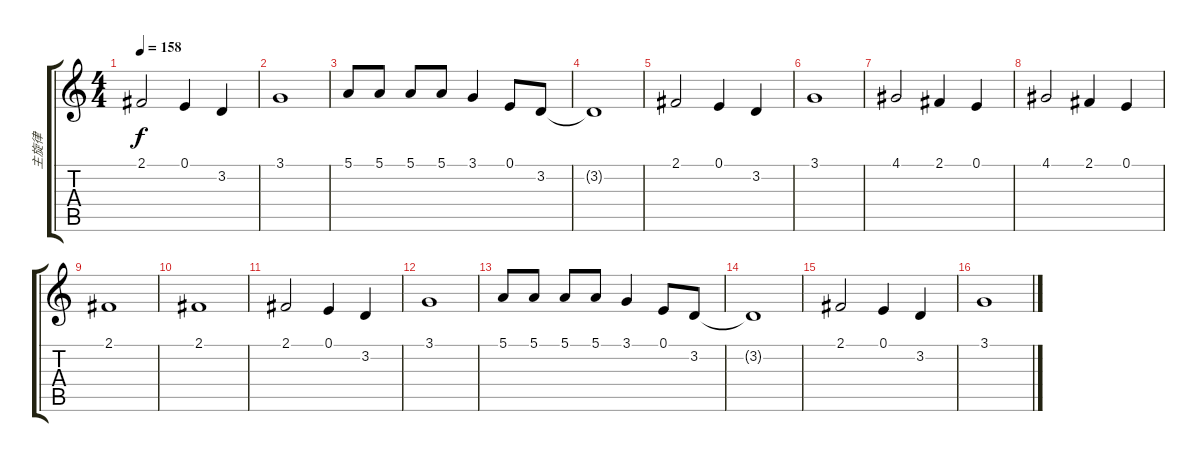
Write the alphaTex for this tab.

\track ("主旋律" "主旋律") {instrument tenorsax}
\staff {score tabs}
\tuning (E4 B3 G3 D3 A2 E2) {hide}
\ts (4 4)
\tempo 158
\clef g2
\ks c
2.1.2{dy f} 0.1.4 3.2.4 |
3.1.1 |
5.1.8 5.1.8 5.1.8 5.1.8 3.1.4 0.1.8 3.2.8 |
3.2{t}.1 |
2.1.2 0.1.4 3.2.4 |
3.1.1 |
4.1.2 2.1.4 0.1.4 |
4.1.2 2.1.4 0.1.4 |
2.1.1 |
2.1.1 |
2.1.2 0.1.4 3.2.4 |
3.1.1 |
5.1.8 5.1.8 5.1.8 5.1.8 3.1.4 0.1.8 3.2.8 |
3.2{t}.1 |
2.1.2 0.1.4 3.2.4 |
3.1.1
